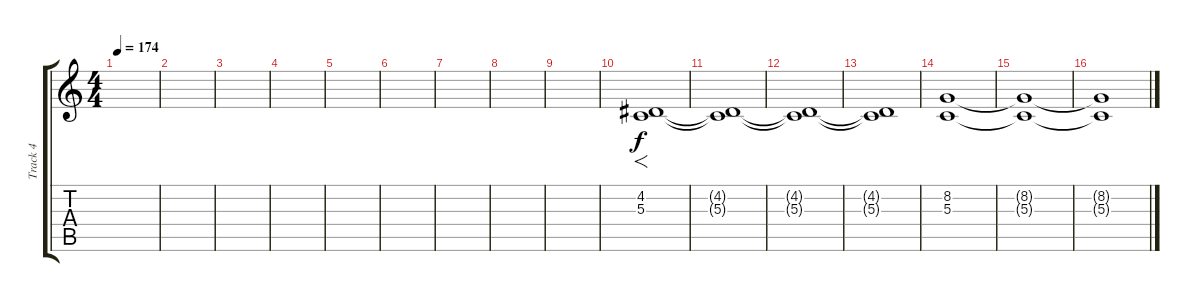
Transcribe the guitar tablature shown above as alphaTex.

\track ("Track 4" "Track 4") {instrument synthvoice}
\staff {score tabs}
\tuning (E4 B3 G3 D3 A2 E2) {hide}
\ts (4 4)
\tempo 174
\clef g2
\ks c
|
|
|
|
|
|
|
|
|
(4.2 5.3).1{f} |
(4.2{t} 5.3{t}).1 |
(4.2{t} 5.3{t}).1 |
(4.2{t} 5.3{t}).1 |
(8.2 5.3).1 |
(8.2{t} 5.3{t}).1 |
(8.2{t} 5.3{t}).1
